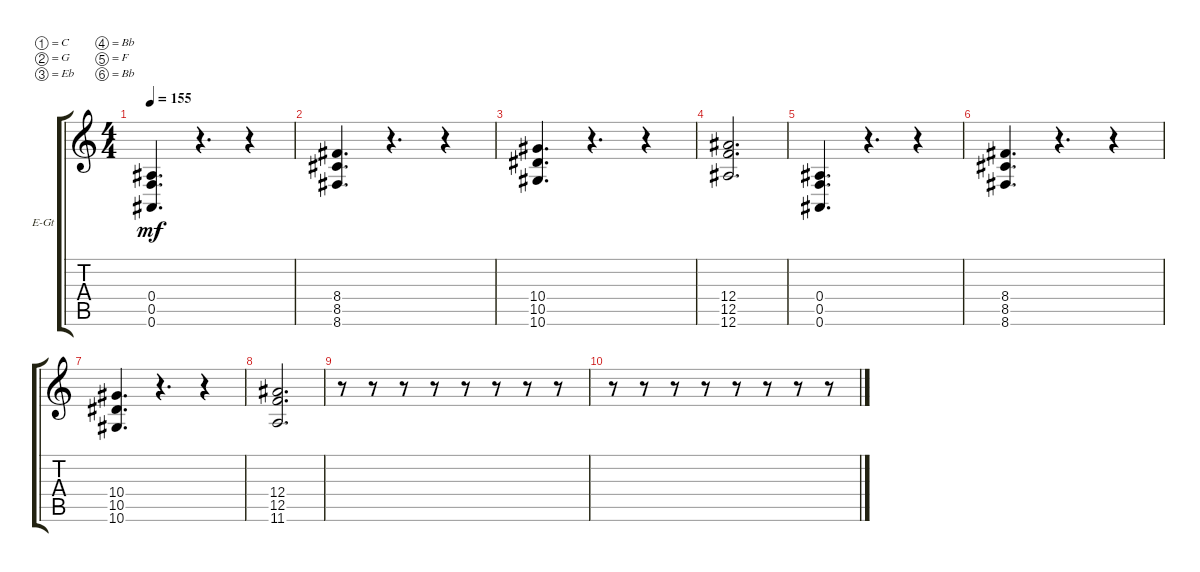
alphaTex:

\defaultSystemsLayout 4
\bracketExtendMode groupsimilarinstruments
\firstSystemTrackNameOrientation horizontal
\otherSystemsTrackNameOrientation horizontal
\track ("Wah" "E-Gt") {instrument overdrivenguitar}
\staff {score tabs}
\tuning (C4 G3 Eb3 Bb2 F2 Bb1)
\ts (4 4)
\tempo 155
\clef g2
\ks c
(0.6 0.5 0.4).4{d dy mf} r.4{d} r.4 |
(8.6 8.5 8.4).4{d} r.4{d} r.4 |
(10.6 10.5 10.4).4{d} r.4{d} r.4 |
(12.6 12.5 12.4).2{d} |
(0.6 0.5 0.4).4{d} r.4{d} r.4 |
(8.6 8.5 8.4).4{d} r.4{d} r.4 |
(10.6 10.5 10.4).4{d} r.4{d} r.4 |
(11.6 12.5 12.4).2{d} |
r.8 r.8 r.8 r.8 r.8 r.8 r.8 r.8 |
r.8 r.8 r.8 r.8 r.8 r.8 r.8 r.8
